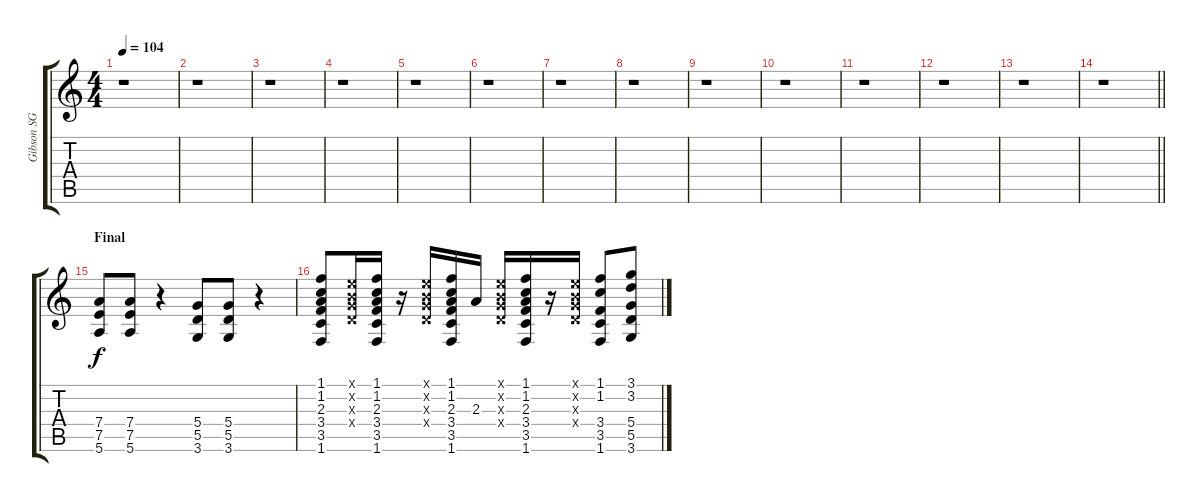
\track ("Gibson SG 12 Strings" "Gibson SG ") {instrument overdrivenguitar}
\staff {score tabs}
\tuning (E4 B3 G3 D3 A2 E2) {hide}
\ts (4 4)
\tempo 104
\clef g2
\ks c
r.1{dy ff} |
r.1 |
r.1 |
r.1 |
r.1 |
r.1 |
r.1 |
r.1 |
r.1 |
r.1 |
r.1 |
r.1 |
r.1 |
\barLineRight lightlight
r.1 |
\section ("" "Final")
(7.4 7.5 5.6).8{dy f} (7.4 7.5 5.6).8 r.4 (5.4 5.5 3.6).8 (5.4 5.5 3.6).8 r.4 |
(1.1 1.2 2.3 3.4 3.5 1.6).8 (0.1{x} 0.2{x} 0.3{x} 0.4{x}).16 (1.1 1.2 2.3 3.4 3.5 1.6).16 r.16 (0.1{x} 0.2{x} 0.3{x} 0.4{x}).16 (1.1 1.2 2.3 3.4 3.5 1.6).16 2.3.16 (0.1{x} 0.2{x} 0.3{x} 0.4{x}).16 (1.1 1.2 2.3 3.4 3.5 1.6).16 r.16 (0.1{x} 0.2{x} 0.3{x} 0.4{x}).16 (1.1 1.2 3.4 3.5 1.6).8 (3.1 3.2 5.4 5.5 3.6).8
